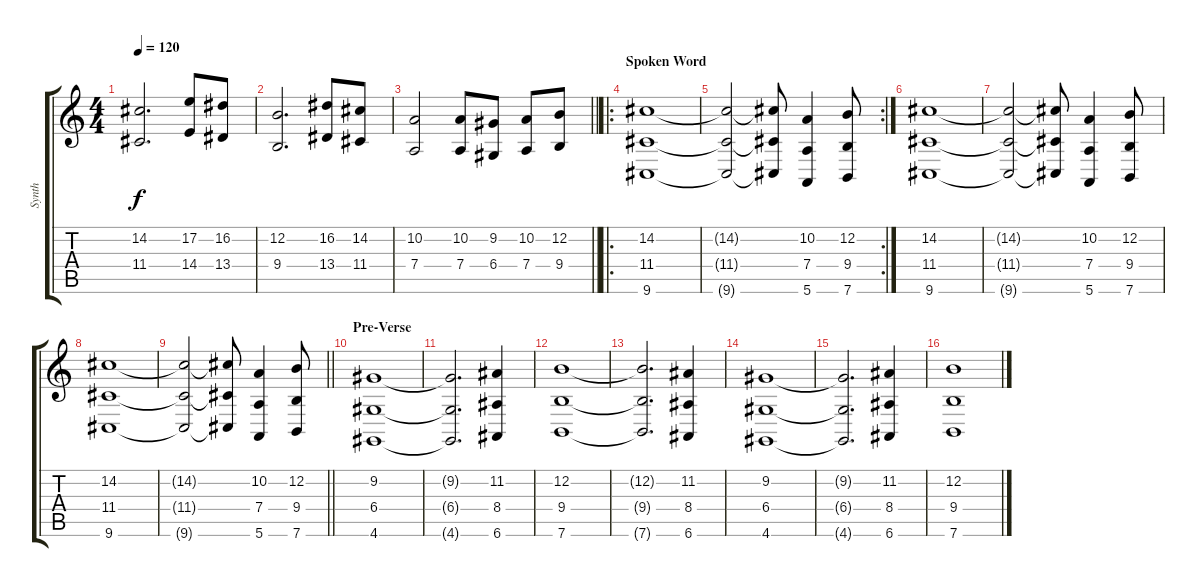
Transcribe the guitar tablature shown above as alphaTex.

\track ("Synth" "Synth") {instrument stringensemble1}
\staff {score tabs}
\tuning (E4 B3 G3 D3 A2 E2) {hide}
\ts (4 4)
\tempo 120
\clef g2
\ks c
(14.2 11.4).2{d dy f} (17.2 14.4).8 (16.2 13.4).8 |
(12.2 9.4).2{d} (16.2 13.4).8 (14.2 11.4).8 |
\barLineRight lightlight
(10.2 7.4).2 (10.2 7.4).8 (9.2 6.4).8 (10.2 7.4).8 (12.2 9.4).8 |
\ro
\section ("" "Spoken Word")
(14.2 11.4 9.6).1 |
\rc 2
(14.2{t} 11.4{t} 9.6{t}).2 (14.2{t} 11.4{t} 9.6{t}).8 (10.2 7.4 5.6).4 (12.2 9.4 7.6).8 |
(14.2 11.4 9.6).1 |
(14.2{t} 11.4{t} 9.6{t}).2 (14.2{t} 11.4{t} 9.6{t}).8 (10.2 7.4 5.6).4 (12.2 9.4 7.6).8 |
(14.2 11.4 9.6).1 |
\barLineRight lightlight
(14.2{t} 11.4{t} 9.6{t}).2 (14.2{t} 11.4{t} 9.6{t}).8 (10.2 7.4 5.6).4 (12.2 9.4 7.6).8 |
\section ("" "Pre-Verse")
(9.2 6.4 4.6).1 |
(9.2{t} 6.4{t} 4.6{t}).2{d} (11.2 8.4 6.6).4 |
(12.2 9.4 7.6).1 |
(12.2{t} 9.4{t} 7.6{t}).2{d} (11.2 8.4 6.6).4 |
(9.2 6.4 4.6).1 |
(9.2{t} 6.4{t} 4.6{t}).2{d} (11.2 8.4 6.6).4 |
(12.2 9.4 7.6).1
